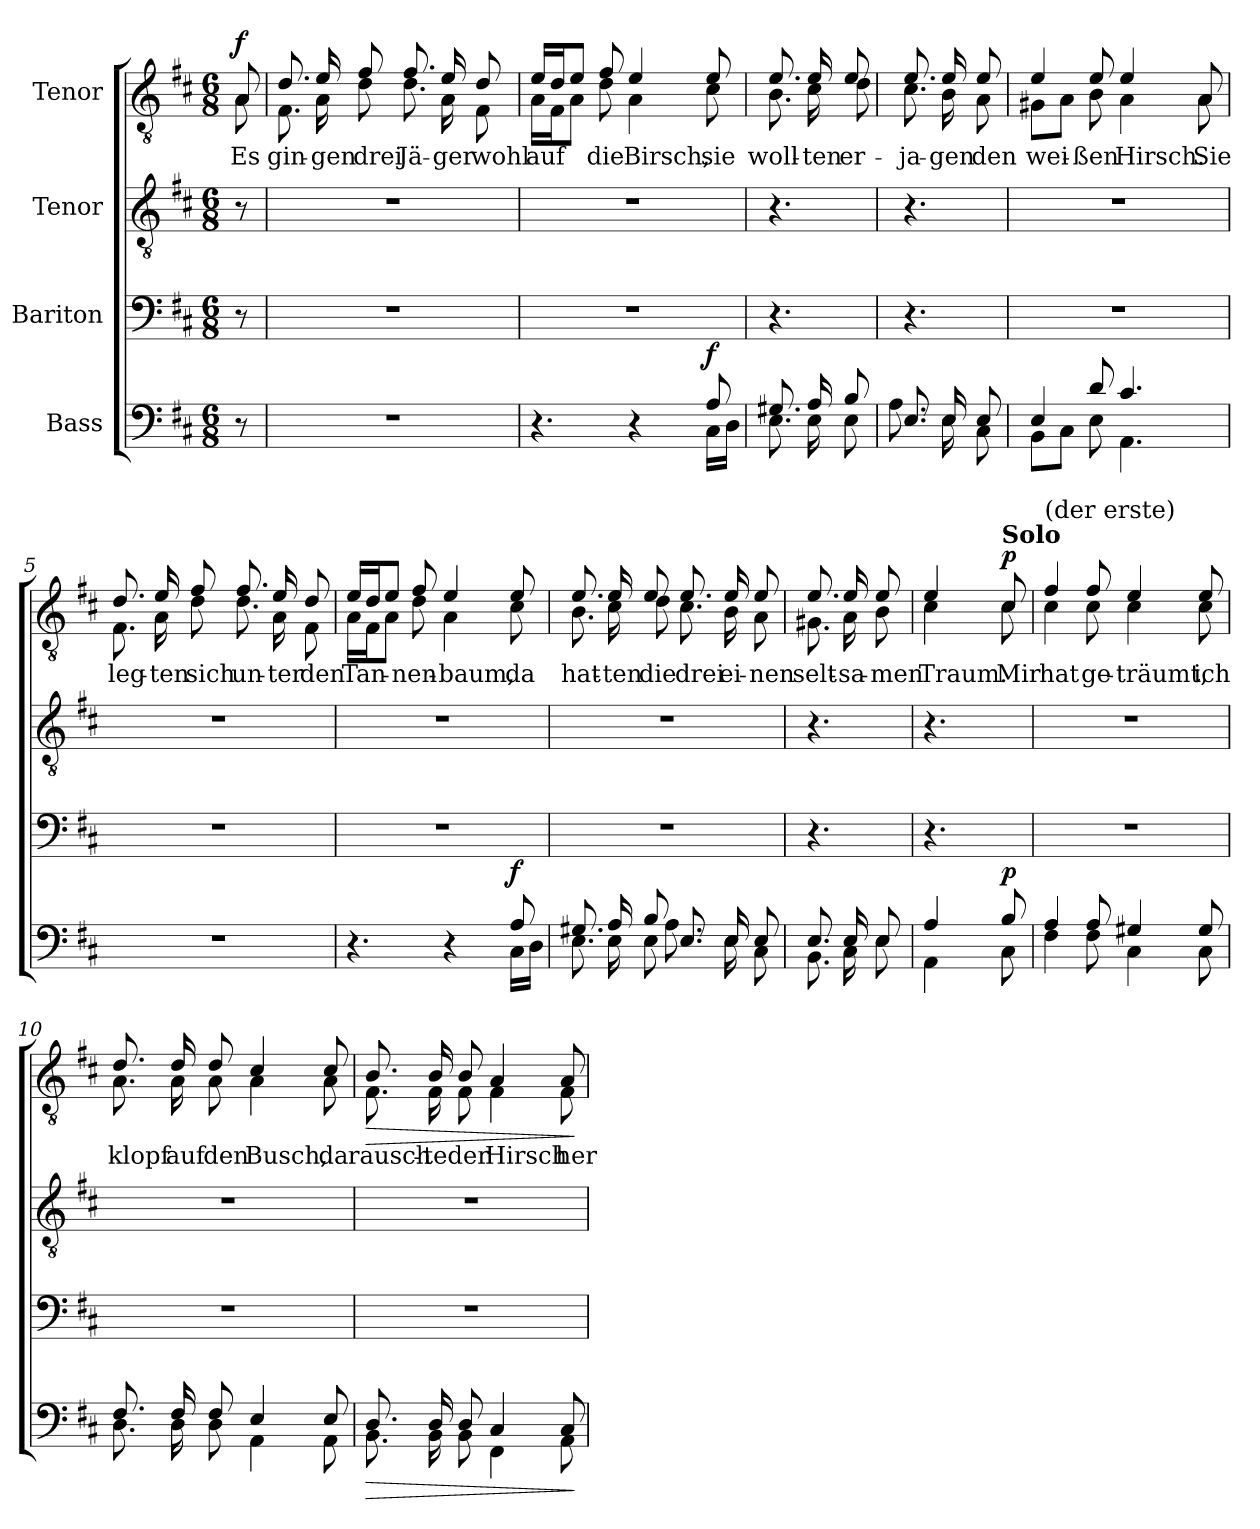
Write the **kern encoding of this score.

**kern	**dynam	**kern	**kern	**kern	**text	**dynam
*part4	*part4	*part3	*part2	*part1	*part1	*part1
*staff4	*staff4	*staff3	*staff2	*staff1	*staff1	*staff1
*I"Bass	*	*I"Bariton	*I"Tenor	*I"Tenor	*	*
*clefF4	*	*clefF4	*clefGv2	*clefGv2	*	*
*k[f#c#]	*	*k[f#c#]	*k[f#c#]	*k[f#c#]	*	*
*M6/8	*	*M6/8	*M6/8	*M6/8	*	*
=	=	=	=	=	=	=
!	!	!	!	!LO:TX:a:B:t=Allegretto vivace	!	!
!	!	!	!	!LO:TX:a:B:t=Tutti	!	!
!	!	!	!	!	!LO:LY:b	!LO:DY:a
*	*	*	*	*^	*	*
8r	.	8r	8r	8A/	8A\	Es	f
=1	=1	=1	=1	=1	=1	=1	=1
!	!	!	!	!	!	!LO:LY:b	!
2.r	.	2.r	2.r	8.d/	8.F#\	gin-	.
!	!	!	!	!	!	!LO:LY:b	!
.	.	.	.	16e/	16A\	-gen	.
!	!	!	!	!	!	!LO:LY:b	!
.	.	.	.	8f#/	8d\	drei	.
!	!	!	!	!	!	!LO:LY:b	!
.	.	.	.	8.f#/	8.d\	Jä-	.
!	!	!	!	!	!	!LO:LY:b	!
.	.	.	.	16e/	16A\	-ger	.
!	!	!	!	!	!	!LO:LY:b	!
.	.	.	.	8d/	8F#\	wohl	.
=2	=2	=2	=2	=2	=2	=2	=2
*^	*	*	*	*	*	*	*
!	!	!	!	!	!	!	!LO:LY:b	!
4.r	4.ryy	.	2.r	2.r	16e/LL	16A\LL	auf	.
.	.	.	.	.	16d/J	16F#\J	.	.
.	.	.	.	.	8e/J	8A\J	.	.
!	!	!	!	!	!	!	!LO:LY:b	!
.	.	.	.	.	8f#/	8d\	die	.
!	!	!	!	!	!	!	!LO:LY:b	!
4r	4ryy	.	.	.	4e/	4A\	Birsch,	.
!	!	!LO:DY:a	!	!	!	!	!LO:LY:b	!
8A/	16C#\LL	f	.	.	8e/	8c#\	sie	.
.	16D\JJ	.	.	.	.	.	.	.
=3	=3	=3	=3	=3	=3	=3	=3	=3
!	!	!	!	!	!	!	!LO:LY:b	!
8.G#X/	8.E\	.	4.r	4.r	8.e/	8.B\	woll-	.
!	!	!	!	!	!	!	!LO:LY:b	!
16A/	16E\	.	.	.	16e/	16c#\	-ten	.
!	!	!	!	!	!	!	!LO:LY:b	!
8B/	8E\	.	.	.	8e/	8d\	er-	.
!!LO:LB:g=z	!!
=3X1	=3X1	=3X1	=3X1	=3X1	=3X1	=3X1	=3X1	=3X1
!	!	!	!	!	!	!	!LO:LY:b	!
8.E/	8.A\	.	4.r	4.r	8.e/	8.c#\	-ja-	.
!	!	!	!	!	!	!	!LO:LY:b	!
16E/	16E\	.	.	.	16e/	16B\	-gen	.
!	!	!	!	!	!	!	!LO:LY:b	!
8E/	8C#\	.	.	.	8e/	8A\	den	.
=4	=4	=4	=4	=4	=4	=4	=4	=4
!	!	!	!	!	!	!	!LO:LY:b	!
4E/	8BB\L	.	2.r	2.r	4e/	8G#X\L	wei-	.
.	8C#\J	.	.	.	.	8A\J	.	.
!	!	!	!	!	!	!	!LO:LY:b	!
8d/	8E\	.	.	.	8e/	8B\	-ßen	.
!	!	!	!	!	!	!	!LO:LY:b	!
4.c#/	4.AA\	.	.	.	4e/	4A\	Hirsch.	.
!	!	!	!	!	!	!	!LO:LY:b	!
.	.	.	.	.	8A/	8A\	Sie	.
*v	*v	*	*	*	*	*	*	*
=5	=5	=5	=5	=5	=5	=5	=5
!	!	!	!	!	!	!LO:LY:b	!
2.r	.	2.r	2.r	8.d/	8.F#\	leg-	.
!	!	!	!	!	!	!LO:LY:b	!
.	.	.	.	16e/	16A\	-ten	.
!	!	!	!	!	!	!LO:LY:b	!
.	.	.	.	8f#/	8d\	sich	.
!	!	!	!	!	!	!LO:LY:b	!
.	.	.	.	8.f#/	8.d\	un-	.
!	!	!	!	!	!	!LO:LY:b	!
.	.	.	.	16e/	16A\	-ter	.
!	!	!	!	!	!	!LO:LY:b	!
.	.	.	.	8d/	8F#\	den	.
!!LO:LB:g=z	!!
=6	=6	=6	=6	=6	=6	=6	=6
*^	*	*	*	*	*	*	*
!	!	!	!	!	!	!	!LO:LY:b	!
4.r	4.ryy	.	2.r	2.r	16e/LL	16A\LL	Tan-	.
.	.	.	.	.	16d/J	16F#\J	.	.
.	.	.	.	.	8e/J	8A\J	.	.
!	!	!	!	!	!	!	!LO:LY:b	!
.	.	.	.	.	8f#/	8d\	-nen-	.
!	!	!	!	!	!	!	!LO:LY:b	!
4r	4ryy	.	.	.	4e/	4A\	-baum,	.
!	!	!LO:DY:a	!	!	!	!	!LO:LY:b	!
8A/	16C#\LL	f	.	.	8e/	8c#\	da	.
.	16D\JJ	.	.	.	.	.	.	.
=7	=7	=7	=7	=7	=7	=7	=7	=7
!	!	!	!	!	!	!	!LO:LY:b	!
8.G#X/	8.E\	.	2.r	2.r	8.e/	8.B\	hat-	.
!	!	!	!	!	!	!	!LO:LY:b	!
16A/	16E\	.	.	.	16e/	16c#\	-ten	.
!	!	!	!	!	!	!	!LO:LY:b	!
8B/	8E\	.	.	.	8e/	8d\	die	.
!	!	!	!	!	!	!	!LO:LY:b	!
8.E/	8.A\	.	.	.	8.e/	8.c#\	drei	.
!	!	!	!	!	!	!	!LO:LY:b	!
16E/	16E\	.	.	.	16e/	16B\	ei-	.
!	!	!	!	!	!	!	!LO:LY:b	!
8E/	8C#\	.	.	.	8e/	8A\	-nen	.
=8	=8	=8	=8	=8	=8	=8	=8	=8
!	!	!	!	!	!	!	!LO:LY:b	!
8.E/	8.BB\	.	4.r	4.r	8.e/	8.G#X\	selt-	.
!	!	!	!	!	!	!	!LO:LY:b	!
16E/	16C#\	.	.	.	16e/	16A\	-sa-	.
!	!	!	!	!	!	!	!LO:LY:b	!
8E/	8E\	.	.	.	8e/	8B\	-men	.
!!LO:LB:g=z	!!
=8X2	=8X2	=8X2	=8X2	=8X2	=8X2	=8X2	=8X2	=8X2
!	!	!	!	!	!	!	!LO:LY:b	!
4A/	4AA\	.	4.r	4.r	4e/	4c#\	Traum.	.
!	!	!	!	!	!LO:TX:a:B:t=Solo	!	!	!
!	!	!LO:DY:a	!	!	!	!	!LO:LY:b	!LO:DY:a
8B/	8C#\	p	.	.	8c#/	8c#\	Mir	p
=9	=9	=9	=9	=9	=9	=9	=9	=9
!	!	!	!	!	!LO:TX:a:t=(der erste)	!	!	!
!	!	!	!	!	!	!	!LO:LY:b	!
4A/	4F#\	.	2.r	2.r	4f#/	4c#\	hat	.
!	!	!	!	!	!	!	!LO:LY:b	!
8A/	8F#\	.	.	.	8f#/	8c#\	ge-	.
!	!	!	!	!	!	!	!LO:LY:b	!
4G#X/	4C#\	.	.	.	4e/	4c#\	-träumt,	.
!	!	!	!	!	!	!	!LO:LY:b	!
8G#/	8C#\	.	.	.	8e/	8c#\	ich	.
=10	=10	=10	=10	=10	=10	=10	=10	=10
!	!	!	!	!	!	!	!LO:LY:b	!
8.F#/	8.D\	.	2.r	2.r	8.d/	8.A\	klopf	.
!	!	!	!	!	!	!	!LO:LY:b	!
16F#/	16D\	.	.	.	16d/	16A\	auf	.
!	!	!	!	!	!	!	!LO:LY:b	!
8F#/	8D\	.	.	.	8d/	8A\	den	.
!	!	!	!	!	!	!	!LO:LY:b	!
4E/	4AA\	.	.	.	4c#/	4A\	Busch,	.
!	!	!	!	!	!	!	!LO:LY:b	!
8E/	8AA\	.	.	.	8c#/	8A\	da	.
!!LO:PB:g=z	!!
=11	=11	=11	=11	=11	=11	=11	=11	=11
!	!	!LO:HP:b	!	!	!	!	!LO:LY:b	!LO:HP:b
8.D/	8.BB\	>	2.r	2.r	8.B/	8.F#\	rausch-	>
!	!	!	!	!	!	!	!LO:LY:b	!
16D/	16BB\	.	.	.	16B/	16F#\	-te	.
!	!	!	!	!	!	!	!LO:LY:b	!
8D/	8BB\	.	.	.	8B/	8F#\	der	.
!	!	!	!	!	!	!	!LO:LY:b	!
4C#/	4FF#\	.	.	.	4A/	4F#\	Hirsch	.
!	!	!	!	!	!	!	!LO:LY:b	!
8C#/	8AA\	.	.	.	8A/	8F#\	her-	.
*v	*v	*	*	*	*v	*v	*	*
.	]	.	.	.	.	]
=	=	=	=	=	=	=
*-	*-	*-	*-	*-	*-	*-
